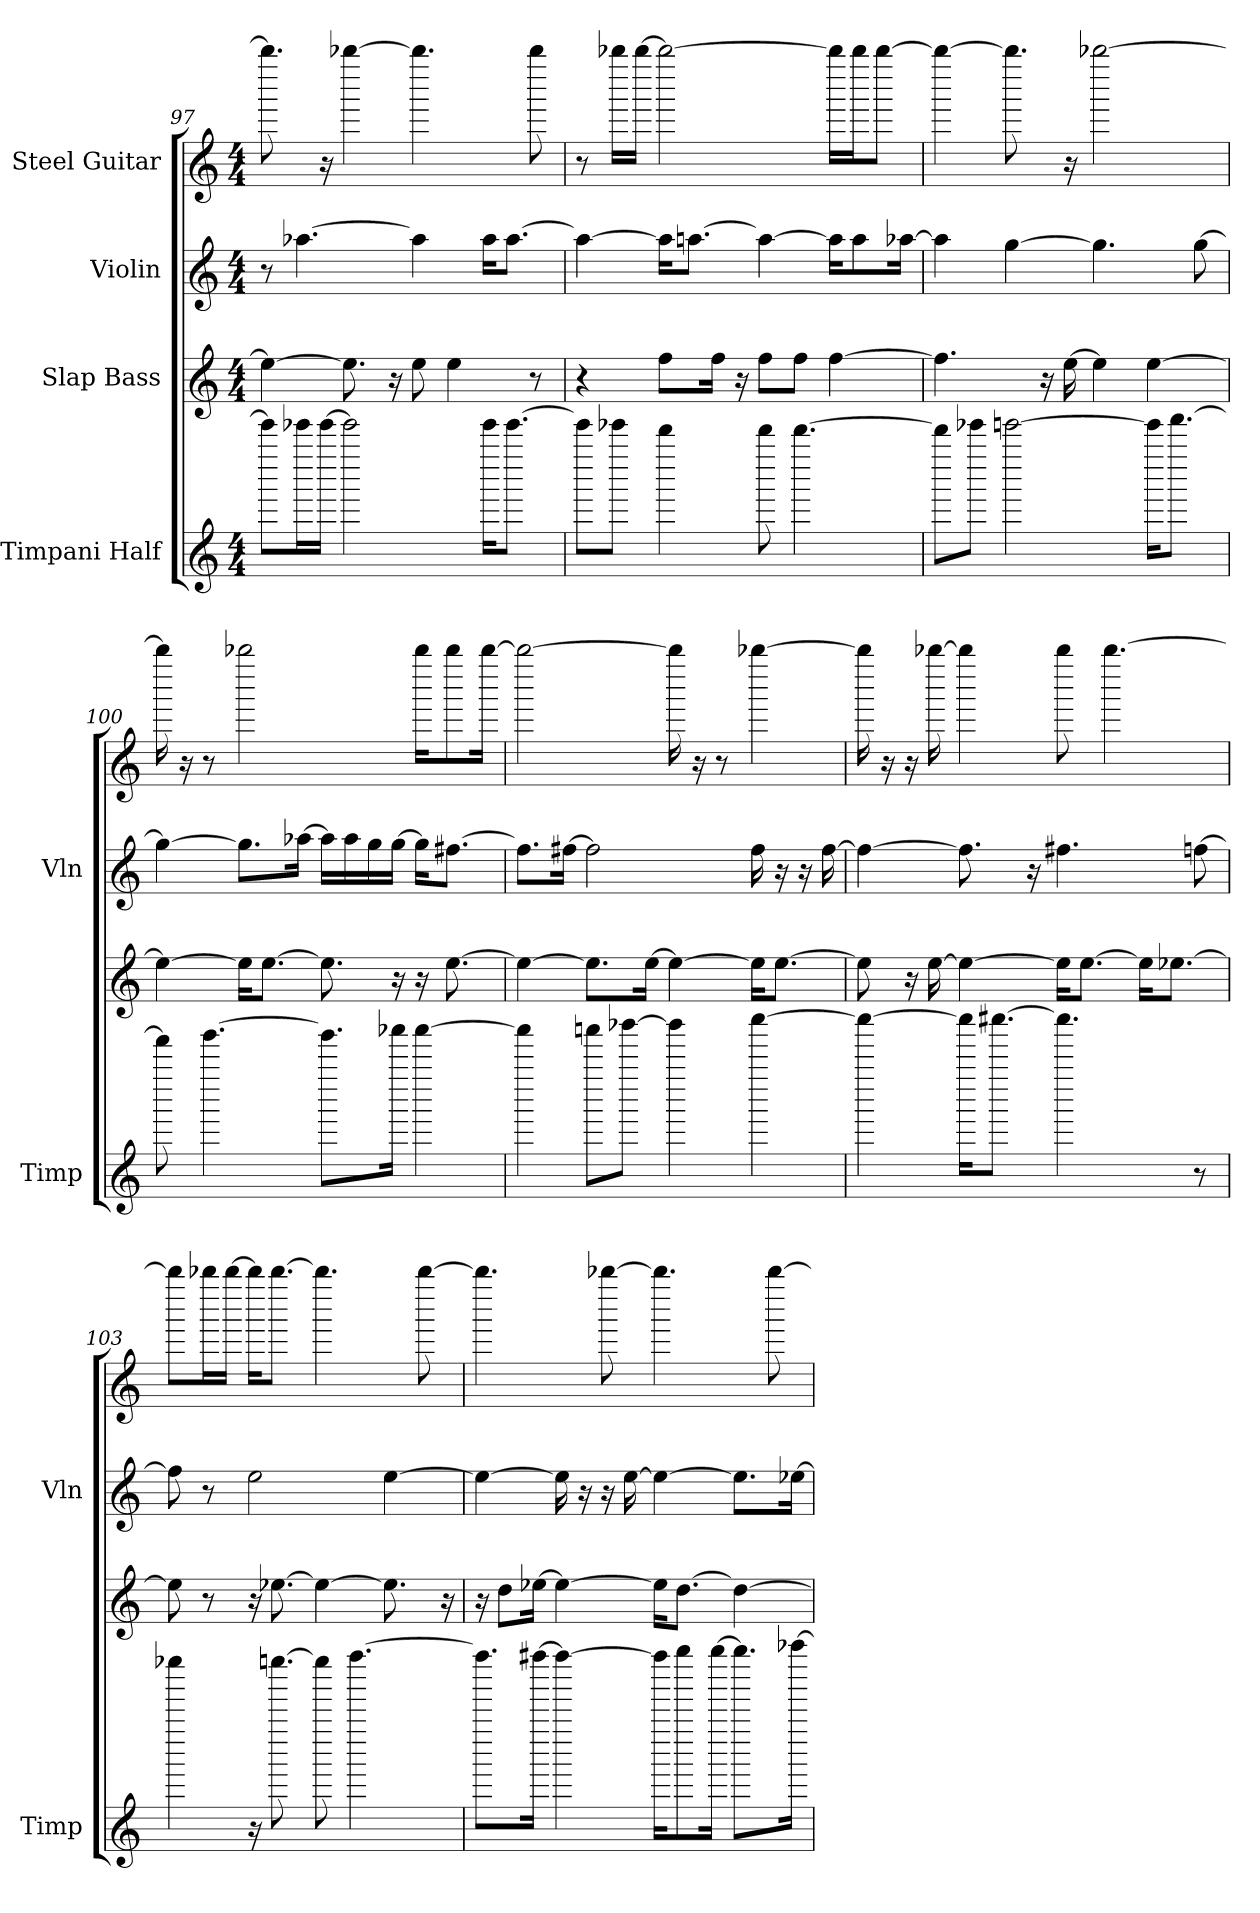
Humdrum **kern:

**kern	**kern	**kern	**kern
*part4	*part3	*part2	*part1
*staff4	*staff3	*staff2	*staff1
*I"Timpani Half	*I"Slap Bass	*I"Violin	*I"Steel Guitar
*I'Timp	*	*I'Vln	*
*clefG2	*clefG2	*clefG2	*clefG2
*M4/4	*M4/4	*M4/4	*M4/4
=97	=97	=97	=97
8eeeee-L]	4ee_	8r	8.bbbb-]
16eeeee-L	.	[4.aa-	.
[16eeeee-JJ	.	.	16r
2eeeee-]	8.ee]	.	[4bbbb-
.	16r	.	.
.	8ee	4aa-]	4.bbbb-]
.	4ee	.	.
16eeeee-KL	.	16aa-KL	.
[8.eeeee-J	.	[8.aa-J	.
.	8r	.	8bbbb-
=98	=98	=98	=98
8eeeee-L]	4r	4aa-_	8r
8eeeee-J	.	.	16bbbb-LL
.	.	.	[16bbbb-JJ
4ddddd	8ffL	16aa-KL]	2bbbb-_
.	.	[8.aaJ	.
.	16ffJK	.	.
.	16r	.	.
8ddddd	8ffL	4aa_	.
[4.ddddd	8ffJ	.	.
.	[4ff	16aaKL]	16bbbb-LL]
.	.	8aa	16bbbb-J
.	.	.	[8bbbb-J
.	.	[16aa-Jk	.
=99	=99	=99	=99
8dddddL]	4.ff]	4aa-]	4bbbb-_
8eeeee-J	.	.	.
[2eeeee	.	[4gg	8.bbbb-]
.	16r	.	.
.	[16ee	.	16r
.	4ee]	4.gg]	[2bbbb-
16eeeeeKL]	[4ee	.	.
[8.fffffJ	.	.	.
.	.	[8gg	.
=100	=100	=100	=100
8fffff]	4ee_	4gg_	16bbbb-]
.	.	.	16r
[4.ggggg	.	.	8r
.	16eeKL]	8.ggL]	2bbbb-
.	[8.eeJ	.	.
.	.	[16aa-Jk	.
8.gggggL]	8.ee]	16aa-LL]	.
.	.	16aa-	.
.	.	16gg	.
16aaaaa-Jk	16r	[16ggJJ	.
[4aaaaa-	16r	16ggKL]	16bbbb-KL
.	[8.ee	[8.ff#J	8bbbb-
.	.	.	[16bbbb-Jk
=101	=101	=101	=101
4aaaaa-]	4ee_	8.ff#L]	2bbbb-_
.	.	[16ff#Jk	.
8aaaaaL	8.eeL]	2ff#]	.
[8bbbbb-J	.	.	.
.	[16eeJk	.	.
4bbbbb-]	4ee_	.	16bbbb-]
.	.	.	16r
.	.	.	8r
[4cccccc	16eeKL]	16ff#	[4bbbb-
.	[8.eeJ	16r	.
.	.	16r	.
.	.	[16ff#	.
=102	=102	=102	=102
4cccccc_	8ee]	4ff#_	16bbbb-]
.	.	.	16r
.	16r	.	16r
.	[16ee	.	[16bbbb-
16ccccccKL]	4ee_	8.ff#]	4bbbb-]
[8.cccccc#J	.	.	.
.	.	16r	.
4.cccccc#]	16eeKL]	4.ff#	8bbbb-
.	[8.eeJ	.	.
.	.	.	[4.bbbb-
.	16eeKL]	.	.
.	[8.ee-J	.	.
8r	.	[8ff	.
=103	=103	=103	=103
4eeeeee-	8ee-]	8ff]	8bbbb-L]
.	8r	8r	16bbbb-L
.	.	.	[16bbbb-JJ
16r	16r	2ee	16bbbb-KL]
[8.eeeeee	[8.ee-	.	[8.bbbb-J
8eeeeee]	4ee-_	.	4.bbbb-]
[4.ffffff	.	.	.
.	8.ee-]	[4ee	.
.	.	.	[8bbbb-
.	16r	.	.
=104	=104	=104	=104
8.ffffffL]	16r	4ee_	4.bbbb-]
.	8ddL	.	.
[16ffffff#Jk	[16ee-Jk	.	.
4ffffff#_	4ee-_	16ee]	.
.	.	16r	.
.	.	16r	[8bbbb-
.	.	[16ee	.
16ffffff#KL]	16ee-KL]	4ee_	4.bbbb-]
8gggggg	[8.ddJ	.	.
[16ggggggJk	.	.	.
8.ggggggL]	4dd_	8.eeL]	.
.	.	.	[8bbbb-
[16aaaaaa-Jk	.	[16ee-Jk	.
=	=	=	=
*-	*-	*-	*-
